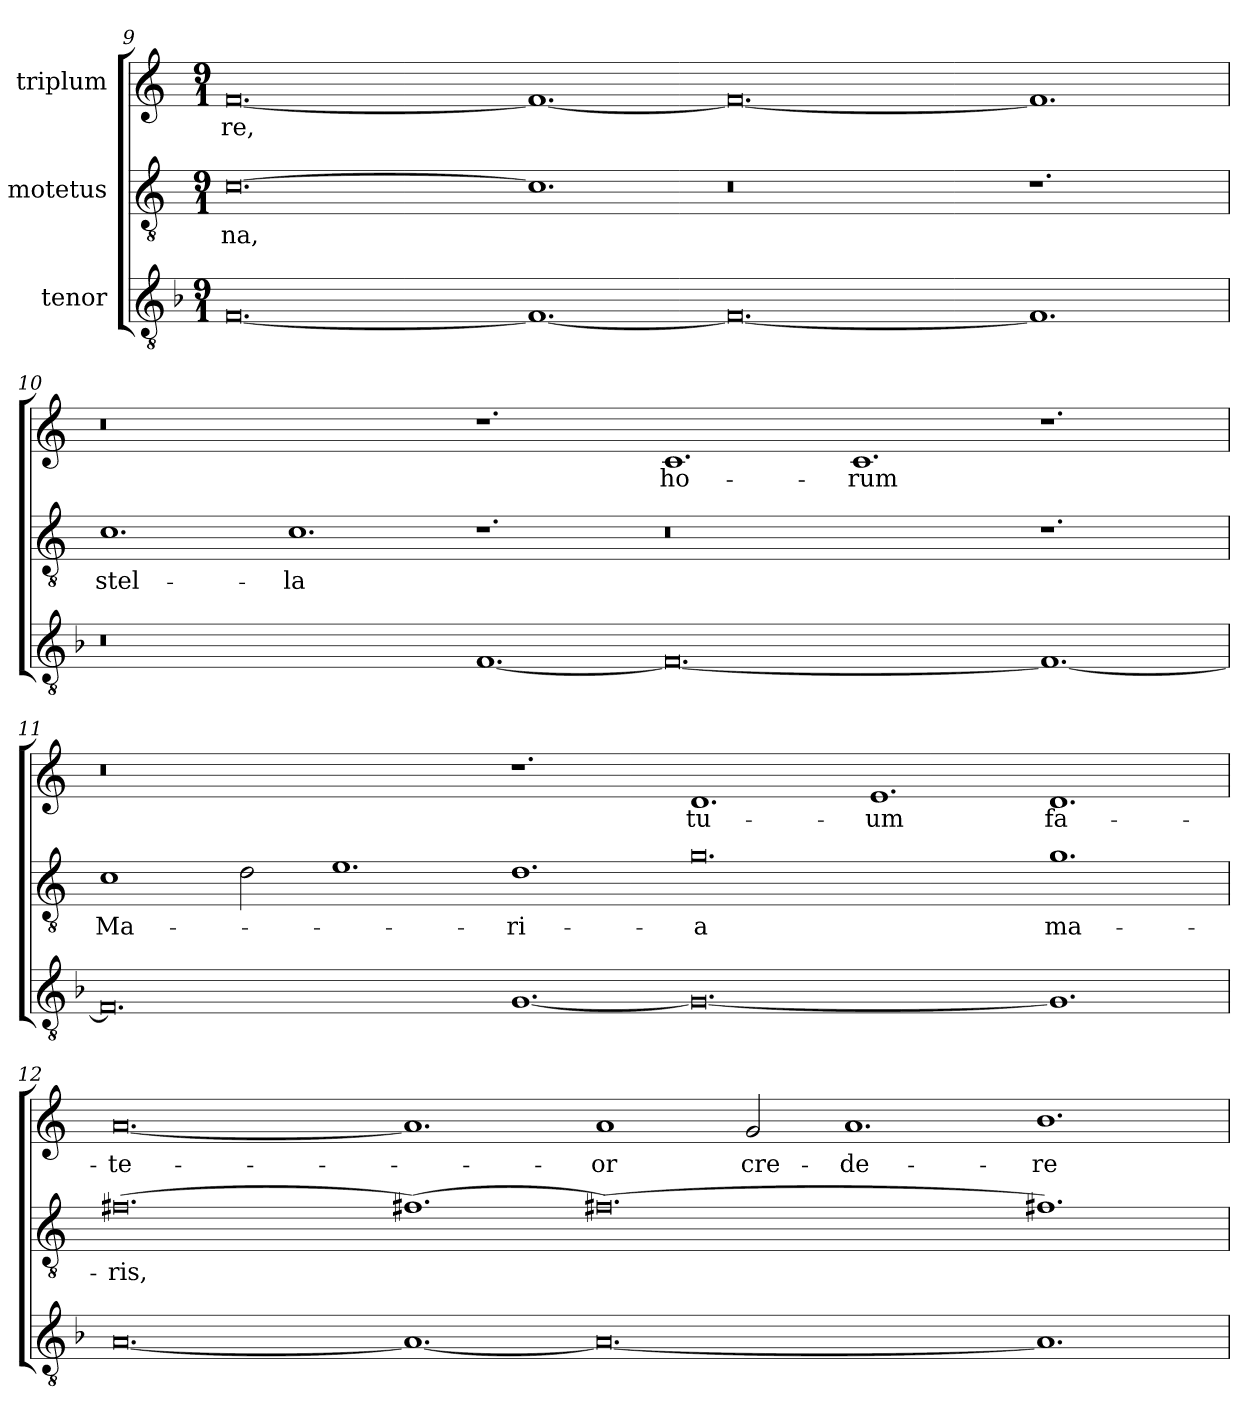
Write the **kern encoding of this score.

**kern	**kern	**text	**kern	**text
*part3	*part2	*part2	*part1	*part1
*staff3	*staff2	*staff2	*staff1	*staff1
*I"tenor	*I"motetus	*	*I"triplum	*
*clefGv2	*clefGv2	*	*clefG2	*
*k[b-]	*k[]	*	*k[]	*
*F:	*C:	*	*C:	*
*M9/1	*M9/1	*	*M9/1	*
=9	=9	=9	=9	=9
[0.F/	[0.c\	-na,	[0.f/	-re,
1.F/_	1.c\]	.	1.f/_	.
0.F/_	0.r	.	0.f/_	.
1.F/]	1.r	.	1.f/]	.
=10	=10	=10	=10	=10
0.r	1.c\	stel-	0.r	.
.	1.c\	-la	.	.
[1.F/	1.r	.	1.r	.
0.F/_	0.r	.	1.c/	ho-
.	.	.	1.c/	-rum
1.F/_	1.r	.	1.r	.
=11	=11	=11	=11	=11
0.F/]	1c\	Ma-	0.r	.
.	2d\	.	.	.
.	1.e\	.	.	.
[1.Gi/	1.d\	-ri-	1.r	.
0.Gi/_	0.g\	-a	1.d/	tu-
.	.	.	1.e/	-um
1.Gi/]	1.g\	ma-	1.d/	fa-
=12	=12	=12	=12	=12
[0.A/	[0.f#X\	-ris,	[0.a/	-te-
1.A/_	1.f#X\_	.	1.a/]	.
0.A/_	0.f#X\_	.	1a/	-or
.	.	.	2g/	cre-
.	.	.	1.a/	-de-
1.A/]	1.f#X\]	.	1.b\	-re
=	=	=	=	=
*-	*-	*-	*-	*-
